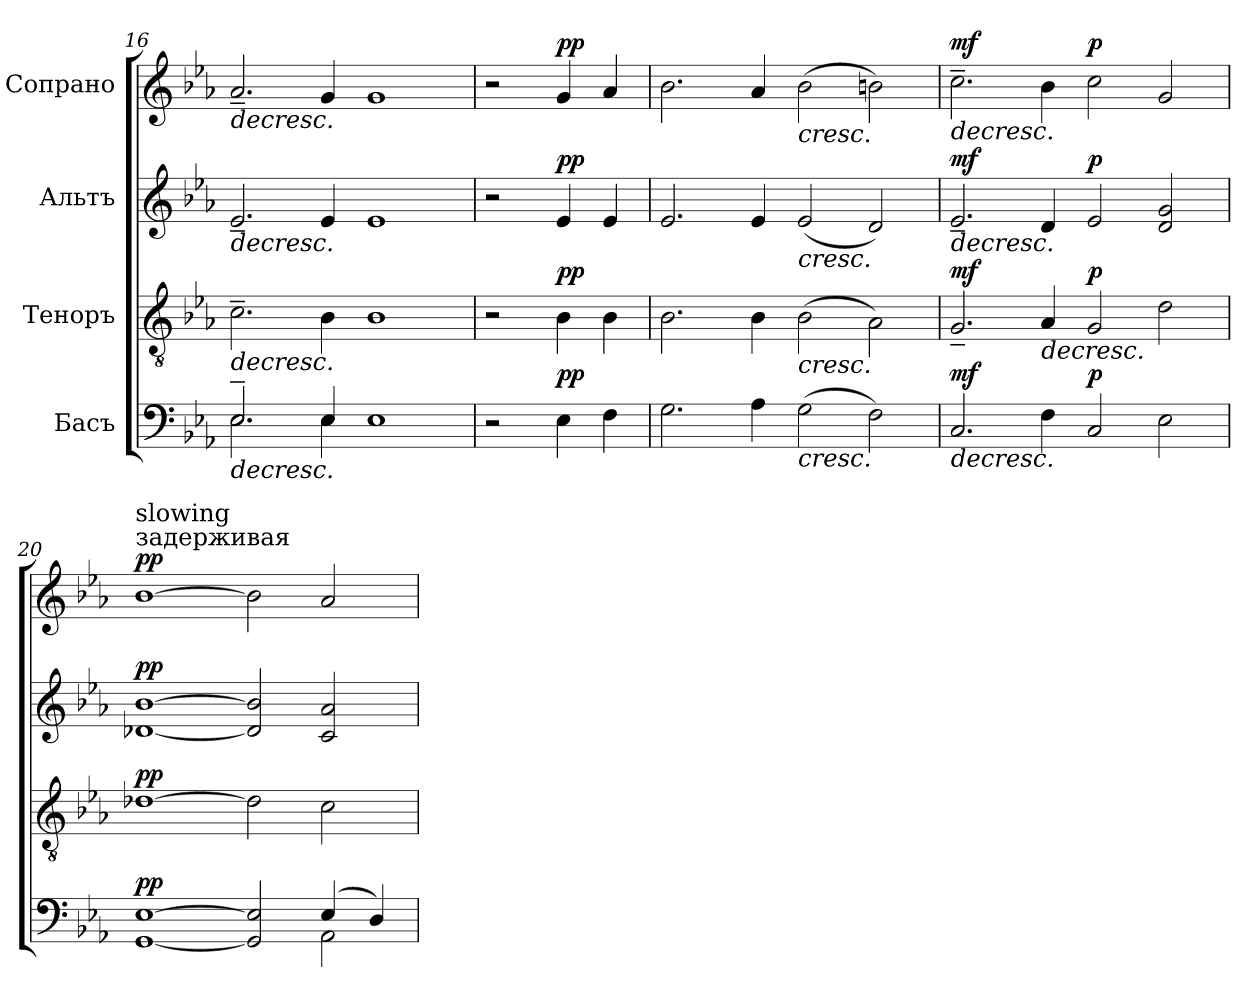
**kern	**dynam	**kern	**dynam	**kern	**dynam	**kern	**dynam
*part4	*part4	*part3	*part3	*part2	*part2	*part1	*part1
*staff4	*staff4	*staff3	*staff3	*staff2	*staff2	*staff1	*staff1
*I"Басъ	*	*I"Теноръ	*	*I"Альтъ	*	*I"Сопрано	*
*clefF4	*	*clefGv2	*	*clefG2	*	*clefG2	*
*k[b-e-a-]	*	*k[b-e-a-]	*	*k[b-e-a-]	*	*k[b-e-a-]	*
=16	=16	=16	=16	=16	=16	=16	=16
!	!LO:HP:b	!	!LO:HP:b	!	!LO:HP:b	!	!LO:HP:b
*^	*	*	*	*	*	*	*
2.E-~/	2.E-\	>	2.c~\	>	2.e-~/	>	2.a-~/	>
4E-/	4E-\	.	4B-\	.	4e-/	.	4g/	.
1E-	1ryy	.	1B-	.	1e-	.	1g	.
*v	*v	*	*	*	*	*	*	*
=17	=17	=17	=17	=17	=17	=17	=17
2r	.	2r	.	2r	.	2r	.
!	!LO:DY:a	!	!LO:DY:a	!	!LO:DY:a	!	!LO:DY:a
4E-\	pp	4B-\	pp	4e-/	pp	4g/	pp
4F\	.	4B-\	.	4e-/	.	4a-/	.
=18	=18	=18	=18	=18	=18	=18	=18
2.G\	.	2.B-\	.	2.e-/	.	2.b-\	.
4A-\	.	4B-\	.	4e-/	.	4a-/	.
!	!LO:HP:b	!	!LO:HP:b	!	!LO:HP:b	!	!LO:HP:b
(2G\	<	(2B-\	<	(2e-/	<	(2b-\	<
2F\)	.	2A-\)	.	2d/)	.	2bn\)	.
.	]	.	]	.	]	.	]
=19	=19	=19	=19	=19	=19	=19	=19
!	!LO:HP:b	!	!	!	!LO:HP:b	!	!LO:HP:b
!	!LO:DY:n=1:a	!	!LO:DY:a	!	!LO:DY:n=1:a	!	!LO:DY:n=1:a
2.C/	> mf	2.G~/	mf	2.e-~/	> mf	2.cc~\	> mf
!	!	!	!LO:HP:b	!	!	!	!
4F\	.	4A-/	>	4d/	.	4b-\	.
!	!LO:DY:n=2:a	!	!LO:DY:a	!	!LO:DY:n=2:a	!	!LO:DY:n=2:a
2C/	p	2G/	p	2e-/	p	2cc\	p
2E-\	.	2d\	.	2d/ 2g/	.	2g/	.
.	[	.	[	.	[	.	[
=20	=20	=20	=20	=20	=20	=20	=20
*	*	*	*	*	*	*MM30	*
*^	*	*	*	*	*	*	*
!	!	!	!	!	!	!	!LO:TX:a:t=задерживая	!
!	!	!	!	!	!	!	!LO:TX:a:t=slowing	!
!	!	!LO:DY:a	!	!LO:DY:a	!	!LO:DY:a	!	!LO:DY:a
[1GG [1E-	1ryy	pp	[1d-X	pp	[1d-X [1b-	pp	[1b-	pp
2GG/] 2E-/]	2ryy	.	2d-\]	.	2d-/] 2b-/]	.	2b-\]	.
(4E-/	2AA-\	.	2c\	.	2c/ 2a-/	.	2a-/	.
4D/)	.	.	.	.	.	.	.	.
*v	*v	*	*	*	*	*	*	*
.	]	.	]	.	]	.	]
=	=	=	=	=	=	=	=
*-	*-	*-	*-	*-	*-	*-	*-
